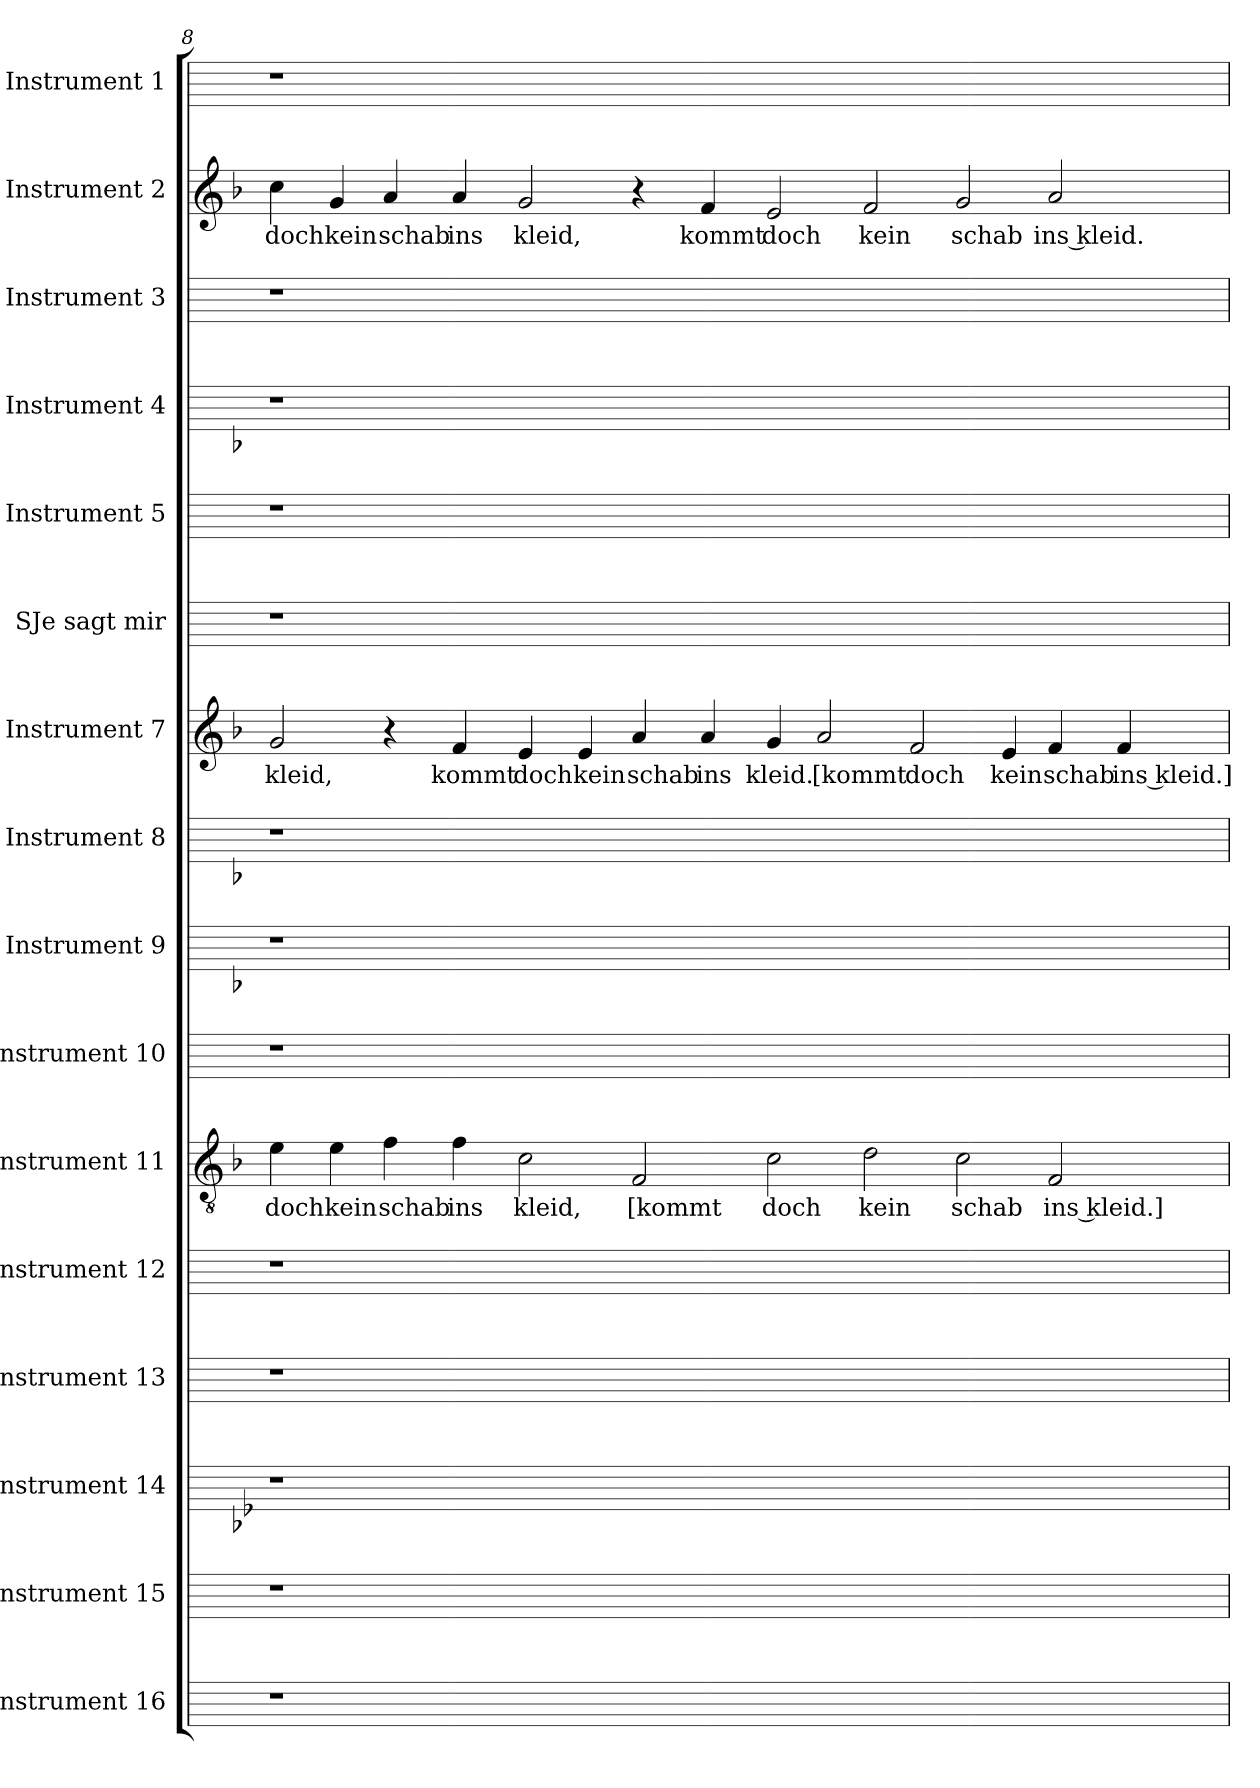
**kern	**kern	**kern	**kern	**kern	**kern	**text	**kern	**kern	**kern	**kern	**text	**kern	**kern	**kern	**kern	**kern	**text	**kern
*part16	*part15	*part14	*part13	*part12	*part11	*part11	*part10	*part9	*part8	*part7	*part7	*part6	*part5	*part4	*part3	*part2	*part2	*part1
*staff16	*staff15	*staff14	*staff13	*staff12	*staff11	*staff11	*staff10	*staff9	*staff8	*staff7	*staff7	*staff6	*staff5	*staff4	*staff3	*staff2	*staff2	*staff1
*I"Instrument 16	*I"Instrument 15	*I"Instrument 14	*I"Instrument 13	*I"Instrument 12	*I"Instrument 11	*	*I"Instrument 10	*I"Instrument 9	*I"Instrument 8	*I"Instrument 7	*	*I"SJe sagt mir	*I"Instrument 5	*I"Instrument 4	*I"Instrument 3	*I"Instrument 2	*	*I"Instrument 1
!!LO:LB:g=z
*	*	*	*	*	*clefGv2	*	*	*	*	*clefG2	*	*	*	*	*	*clefG2	*	*
*ITrd1c2	*ITrd1c2	*	*ITrd1c2	*ITrd1c2	*ITrd1c2	*	*ITrd1c2	*ITrd-3c-5	*ITrd-3c-5	*ITrd1c2	*	*ITrd1c2	*ITrd1c2	*ITrd-3c-5	*ITrd1c2	*ITrd1c2	*	*ITrd-3c-5
*	*	*k[b-e-]	*	*	*k[b-e-a-]	*	*	*k[b-e-]	*k[b-e-]	*k[b-e-a-]	*	*	*	*k[b-e-]	*	*k[b-e-a-]	*	*
*	*	*B-:	*	*	*E-:	*	*	*B-:	*B-:	*E-:	*	*	*	*B-:	*	*E-:	*	*
=8	=8	=8	=8	=8	=8	=8	=8	=8	=8	=8	=8	=8	=8	=8	=8	=8	=8	=8
!	!	!	!	!	!	!LO:LY:b:cj	!	!	!	!	!LO:LY:b:cj	!	!	!	!	!	!LO:LY:b:cj	!
1r	1r	1r	1r	1r	4d\	doch	1r	1r	1r	2f/	kleid,	1r	1r	1r	1r	4b-\	doch	1r
!	!	!	!	!	!	!LO:LY:b:cj	!	!	!	!	!	!	!	!	!	!	!LO:LY:b:cj	!
.	.	.	.	.	4d\	kein	.	.	.	.	.	.	.	.	.	4f/	kein	.
!	!	!	!	!	!	!LO:LY:b:cj	!	!	!	!	!	!	!	!	!	!	!LO:LY:b:cj	!
.	.	.	.	.	4e-\	schab	.	.	.	4r	.	.	.	.	.	4g/	schab	.
!	!	!	!	!	!	!LO:LY:b:cj	!	!	!	!	!LO:LY:b:cj	!	!	!	!	!	!LO:LY:b:cj	!
.	.	.	.	.	4e-\	ins	.	.	.	4e-/	kommt	.	.	.	.	4g/	ins	.
!	!	!	!	!	!	!LO:LY:b:cj	!	!	!	!	!LO:LY:b:cj	!	!	!	!	!	!LO:LY:b:cj	!
0.ryy	0.ryy	0.ryy	0.ryy	0.ryy	2B-\	kleid,	0.ryy	0.ryy	0.ryy	4d/	doch	0.ryy	0.ryy	0.ryy	0.ryy	2f/	kleid,	0.ryy
!	!	!	!	!	!	!	!	!	!	!	!LO:LY:b:cj	!	!	!	!	!	!	!
.	.	.	.	.	.	.	.	.	.	4d/	kein	.	.	.	.	.	.	.
!	!	!	!	!	!	!LO:LY:b:cj	!	!	!	!	!LO:LY:b:cj	!	!	!	!	!	!	!
.	.	.	.	.	2E-/	[kommt	.	.	.	4g/	schab	.	.	.	.	4r	.	.
!	!	!	!	!	!	!	!	!	!	!	!LO:LY:b:cj	!	!	!	!	!	!LO:LY:b:cj	!
.	.	.	.	.	.	.	.	.	.	4g/	ins	.	.	.	.	4e-/	kommt	.
!	!	!	!	!	!	!LO:LY:b:cj	!	!	!	!	!LO:LY:b:cj	!	!	!	!	!	!LO:LY:b:cj	!
.	.	.	.	.	2B-\	doch	.	.	.	4f/	kleid.	.	.	.	.	2d/	doch	.
!	!	!	!	!	!	!	!	!	!	!	!LO:LY:b:cj	!	!	!	!	!	!	!
.	.	.	.	.	.	.	.	.	.	2g/	[kommt	.	.	.	.	.	.	.
!	!	!	!	!	!	!LO:LY:b:cj	!	!	!	!	!	!	!	!	!	!	!LO:LY:b:cj	!
.	.	.	.	.	2c\	kein	.	.	.	.	.	.	.	.	.	2e-/	kein	.
!	!	!	!	!	!	!	!	!	!	!	!LO:LY:b:cj	!	!	!	!	!	!	!
.	.	.	.	.	.	.	.	.	.	2e-/	doch	.	.	.	.	.	.	.
!	!	!	!	!	!	!LO:LY:b:cj	!	!	!	!	!	!	!	!	!	!	!LO:LY:b:cj	!
.	.	.	.	.	2B-\	schab	.	.	.	.	.	.	.	.	.	2f/	schab	.
!	!	!	!	!	!	!	!	!	!	!	!LO:LY:b:cj	!	!	!	!	!	!	!
.	.	.	.	.	.	.	.	.	.	4d/	kein	.	.	.	.	.	.	.
!	!	!	!	!	!	!LO:LY:b:cj	!	!	!	!	!LO:LY:b:cj	!	!	!	!	!	!LO:LY:b:cj	!
.	.	.	.	.	2E-/	ins kleid.]	.	.	.	4e-/	schab	.	.	.	.	2g/	ins kleid.	.
!	!	!	!	!	!	!	!	!	!	!	!LO:LY:b:cj	!	!	!	!	!	!	!
.	.	.	.	.	.	.	.	.	.	4e-/	ins kleid.]	.	.	.	.	.	.	.
=	=	=	=	=	=	=	=	=	=	=	=	=	=	=	=	=	=	=
*-	*-	*-	*-	*-	*-	*-	*-	*-	*-	*-	*-	*-	*-	*-	*-	*-	*-	*-
